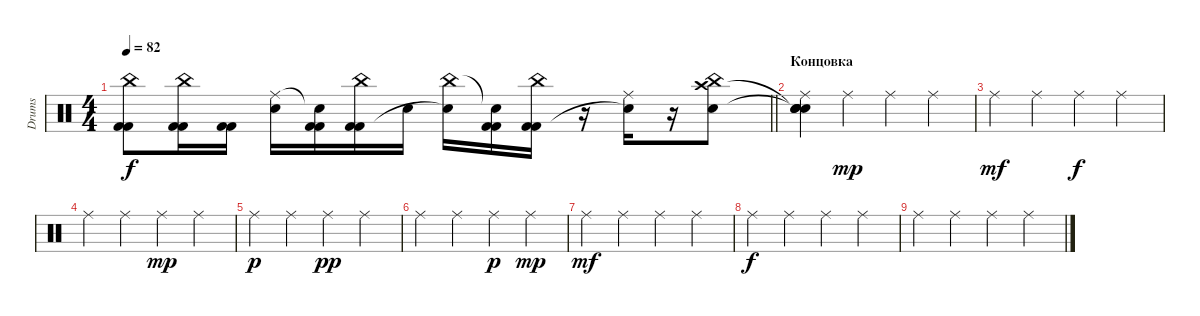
\track ("Drums" "Drums") {instrument percussion}
\staff {score}
\articulation defaults
\ts (4 4)
\tempo 82
\clef neutral
\barLineRight lightlight
\ks c
("China (hit)" "Kick (hit) 2" "Kick (hit) 2").8{dy f} ("China (hit)" "Kick (hit) 2" "Kick (hit) 2").16 ("Kick (hit) 2" "Kick (hit) 2").16 ("Ride (middle)" "Electric Snare (hit)").16 ("Snare (hit)"{t} "Kick (hit) 2" "Kick (hit) 2").16 ("China (hit)" "Kick (hit) 2" "Kick (hit) 2").16 "Electric Snare (hit)".16 ("China (hit)" "Electric Snare (hit)"{t}).16 ("Snare (hit)"{t} "Kick (hit) 2" "Kick (hit) 2").16 ("China (hit)" "Kick (hit) 2" "Kick (hit) 2").16 r.16 ("Ride (middle)" "Electric Snare (hit)"{t}).16 r.16 ("China (hit)" "Crash high (hit)" "Electric Snare (hit)").8 |
\section ("" "Концовка")
("Ride (middle)" "Snare (hit)"{t} "Snare (hit)"{t} "Snare (hit)" "Snare (hit)").4 "Ride (middle)".4{dy mp} "Ride (middle)".4 "Ride (middle)".4 |
"Ride (middle)".4{dy mf} "Ride (middle)".4 "Ride (middle)".4{dy f} "Ride (middle)".4 |
"Ride (middle)".4 "Ride (middle)".4 "Ride (middle)".4{dy mp} "Ride (middle)".4 |
"Ride (middle)".4{dy p} "Ride (middle)".4 "Ride (middle)".4{dy pp} "Ride (middle)".4 |
"Ride (middle)".4 "Ride (middle)".4 "Ride (middle)".4{dy p} "Ride (middle)".4{dy mp} |
"Ride (middle)".4{dy mf} "Ride (middle)".4 "Ride (middle)".4 "Ride (middle)".4 |
"Ride (middle)".4{dy f} "Ride (middle)".4 "Ride (middle)".4 "Ride (middle)".4 |
"Ride (middle)".4 "Ride (middle)".4 "Ride (middle)".4 "Ride (middle)".4
